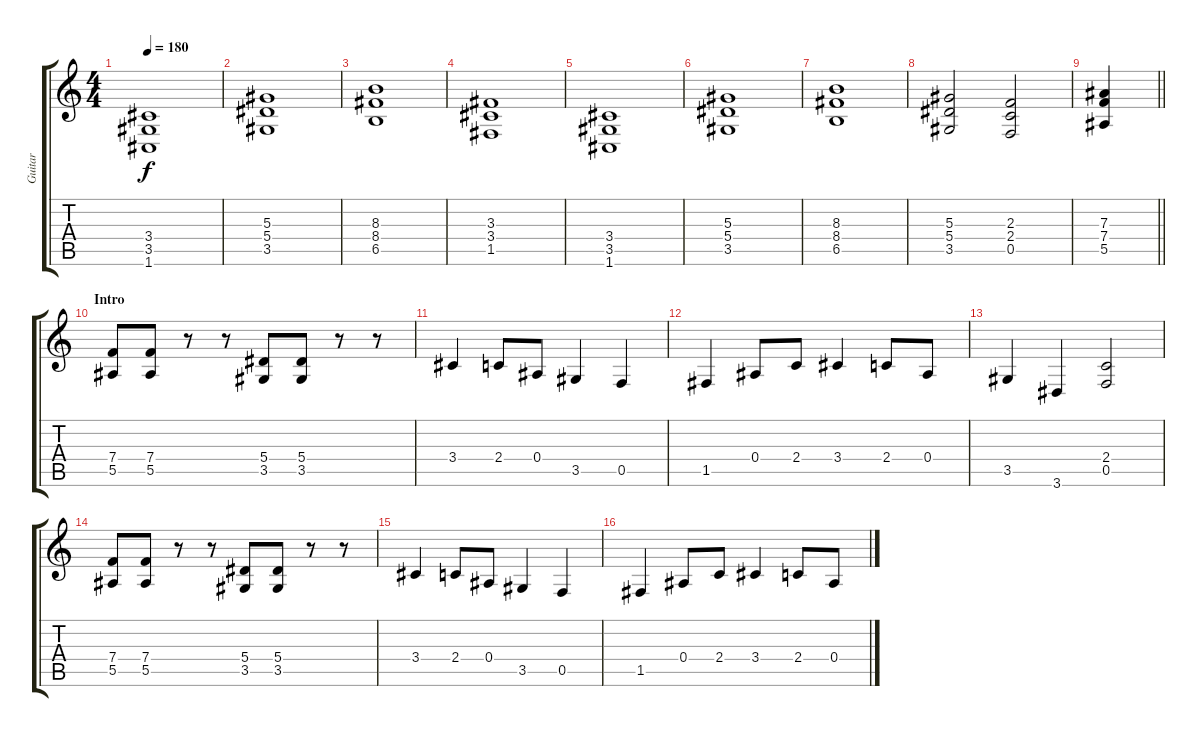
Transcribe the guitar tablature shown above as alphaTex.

\track ("Guitar" "Guitar") {instrument distortionguitar}
\staff {score tabs}
\tuning (C4 G3 Eb3 Bb2 F2 C2) {hide}
\ts (4 4)
\tempo 180
\clef g2
\ks c
(3.4 3.5 1.6).1{dy f} |
(5.3 5.4 3.5).1 |
(8.3 8.4 6.5).1 |
(3.3 3.4 1.5).1 |
(3.4 3.5 1.6).1 |
(5.3 5.4 3.5).1 |
(8.3 8.4 6.5).1 |
(5.3 5.4 3.5).2 (2.3 2.4 0.5).2 |
\barLineRight lightlight
(7.3 7.4 5.5).4 |
\section ("" "Intro")
(7.4 5.5).8 (7.4 5.5).8 r.8 r.8 (5.4 3.5).8 (5.4 3.5).8 r.8 r.8 |
3.4.4 2.4.8 0.4.8 3.5.4 0.5.4 |
1.5.4 0.4.8 2.4.8 3.4.4 2.4.8 0.4.8 |
3.5.4 3.6.4 (2.4 0.5).2 |
(7.4 5.5).8 (7.4 5.5).8 r.8 r.8 (5.4 3.5).8 (5.4 3.5).8 r.8 r.8 |
3.4.4 2.4.8 0.4.8 3.5.4 0.5.4 |
1.5.4 0.4.8 2.4.8 3.4.4 2.4.8 0.4.8
